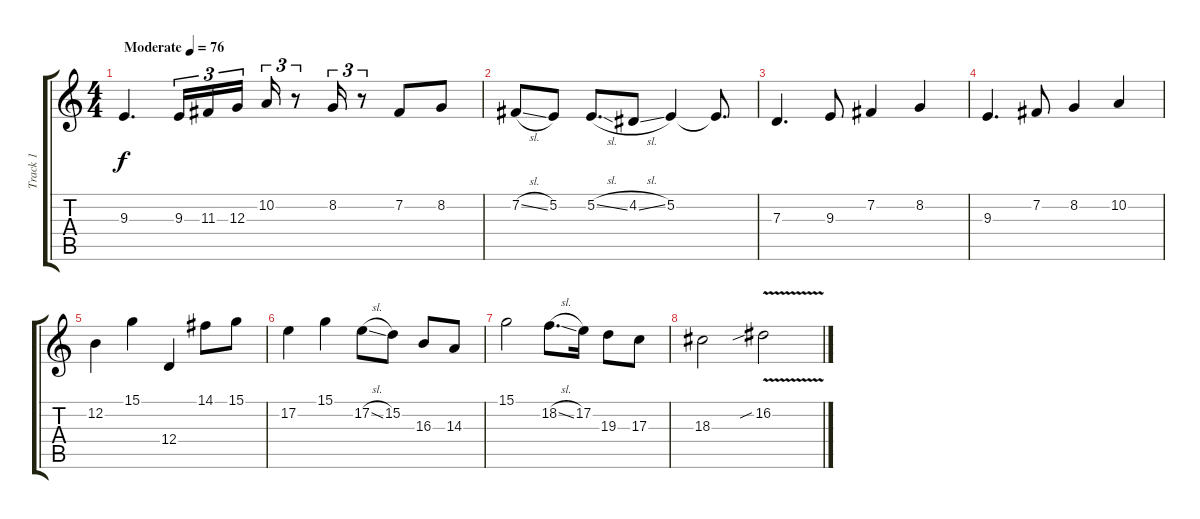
\track ("Track 1" "Track 1") {instrument violin}
\staff {score tabs}
\tuning (E4 B3 G3 D3 A2 E2) {hide}
\ts (4 4)
\tempo (76 "Moderate")
\clef g2
\ks c
9.3.4{d dy f instrument violin} 9.3.16{tu (3 2)} 11.3.16{tu (3 2)} 12.3.16{tu (3 2)} 10.2.16{tu (3 2)} r.8{tu (3 2)} 8.2.16{tu (3 2)} r.8{tu (3 2)} 7.2.8 8.2.8 |
7.2{sl}.8 5.2.8 5.2{sl}.8{d} 4.2{sl}.8 5.2.4 5.2{t}.8{d} |
7.3.4{d} 9.3.8 7.2.4 8.2.4 |
9.3.4{d} 7.2.8 8.2.4 10.2.4 |
12.2.4 15.1.4 12.4.4 14.1.8 15.1.8 |
17.2.4 15.1.4 17.2{sl}.8 15.2.8 16.3.8 14.3.8 |
15.1.2 18.2{sl}.8{d} 17.2.16 19.3.8 17.3.8 |
18.3.2 16.2{v sib}.2
